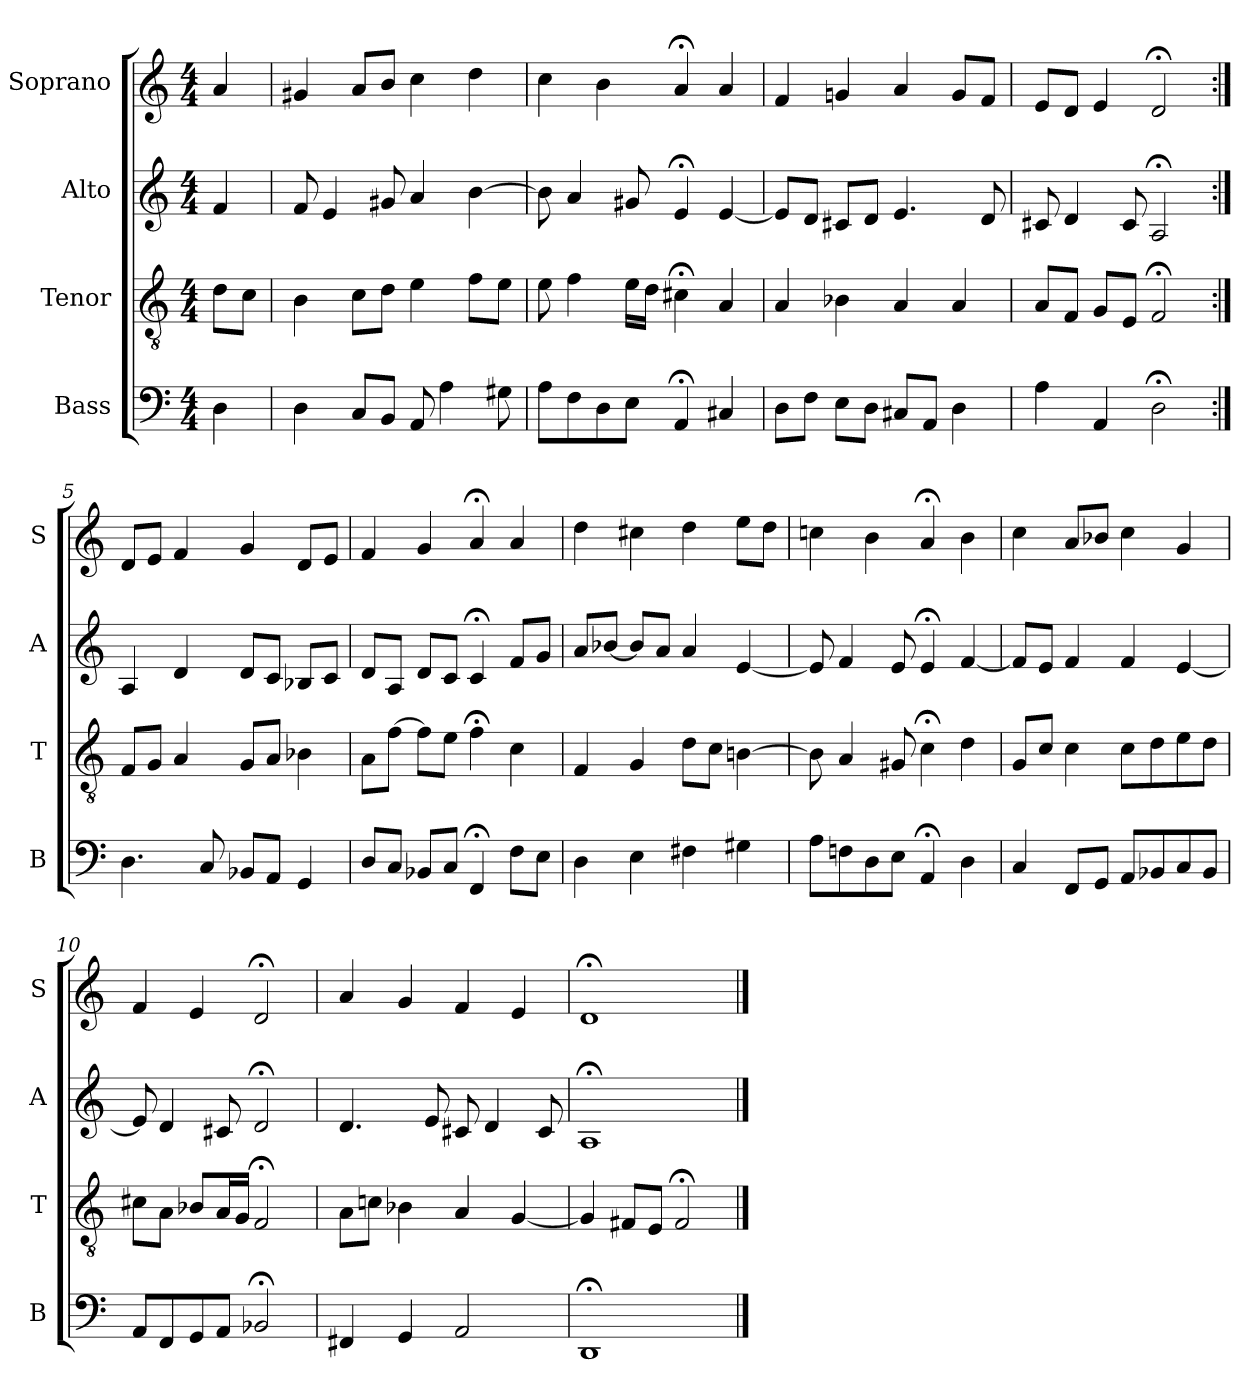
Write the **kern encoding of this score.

**kern	**kern	**kern	**kern
*part4	*part3	*part2	*part1
*staff4	*staff3	*staff2	*staff1
*I"Bass	*I"Tenor	*I"Alto	*I"Soprano
*I'B	*I'T	*I'A	*I'S
*clefF4	*clefGv2	*clefG2	*clefG2
*k[]	*k[]	*k[]	*k[]
*D:dor	*D:dor	*D:dor	*D:dor
*M4/4	*M4/4	*M4/4	*M4/4
*MM100	*MM100	*MM100	*MM100
=	=	=	=
4D	8dL	4f	4a
.	8cJ	.	.
=1	=1	=1	=1
4D	4B	8f	4g#X
.	.	4e	.
8CL	8cL	.	8aL
8BBJ	8dJ	8g#X	8bJ
8AA	4e	4a	4cc
4A	.	.	.
.	8fL	[4b	4dd
8G#X	8eJ	.	.
=2	=2	=2	=2
8AL	8e	8b]	4cc
8F	4f	4a	.
8D	.	.	4b
8EJ	16eLL	8g#X	.
.	16dJJ	.	.
4AA;<	4c#X;<	4e;<	4a;<
4C#X	4A	[4e	4a
=3	=3	=3	=3
8DL	4A	8eL]	4f
8FJ	.	8dJ	.
8EL	4B-X	8c#XL	4gn
8DJ	.	8dJ	.
8C#XL	4A	4.e	4a
8AAJ	.	.	.
4D	4A	.	8gL
.	.	8d	8fJ
=4	=4	=4	=4
4A	8AL	8c#X	8eL
.	8FJ	4d	8dJ
4AA	8GL	.	4e
.	8EJ	8c#	.
2D;<	2F;<	2A;<	2d;<
=5:|!	=5:|!	=5:|!	=5:|!
4.D	8FL	4A	8dL
.	8GJ	.	8eJ
.	4A	4d	4f
8C	.	.	.
8BB-XL	8GL	8dL	4g
8AAJ	8AJ	8cJ	.
4GG	4B-X	8B-XL	8dL
.	.	8cJ	8eJ
=6	=6	=6	=6
8DL	8AL	8dL	4f
8CJ	[8fJ	8AJ	.
8BB-XL	8fL]	8dL	4g
8CJ	8eJ	8cJ	.
4FF;<	4f;<	4c;<	4a;<
8FL	4c	8fL	4a
8EJ	.	8gJ	.
=7	=7	=7	=7
4D	4F	8aL	4dd
.	.	[8b-XJ	.
4E	4G	8b-L]	4cc#X
.	.	8aJ	.
4F#X	8dL	4a	4dd
.	8cJ	.	.
4G#X	[4Bn	[4e	8eeL
.	.	.	8ddJ
=8	=8	=8	=8
8AL	8B]	8e]	4ccn
8Fn	4A	4f	.
8D	.	.	4b
8EJ	8G#X	8e	.
4AA;<	4c;<	4e;<	4a;<
4D	4d	[4f	4b
=9	=9	=9	=9
4C	8GL	8fL]	4cc
.	8cJ	8eJ	.
8FFL	4c	4f	8aL
8GGJ	.	.	8b-XJ
8AAL	8cL	4f	4cc
8BB-X	8d	.	.
8C	8e	[4e	4g
8BB-J	8dJ	.	.
=10	=10	=10	=10
8AAL	8c#XL	8e]	4f
8FF	8AJ	4d	.
8GG	8B-XL	.	4e
8AAJ	16AL	8c#X	.
.	16GJJ	.	.
2BB-X;<	2F;<	2d;<	2d;<
=11	=11	=11	=11
4FF#X	8AL	4.d	4a
.	8cnJ	.	.
4GG	4B-X	.	4g
.	.	8e	.
2AA	4A	8c#X	4f
.	.	4d	.
.	[4G	.	4e
.	.	8c#	.
=12	=12	=12	=12
1DD;<	4G]	1A;<	1d;<
.	8F#XL	.	.
.	8EJ	.	.
.	2F#;<	.	.
==	==	==	==
*-	*-	*-	*-
